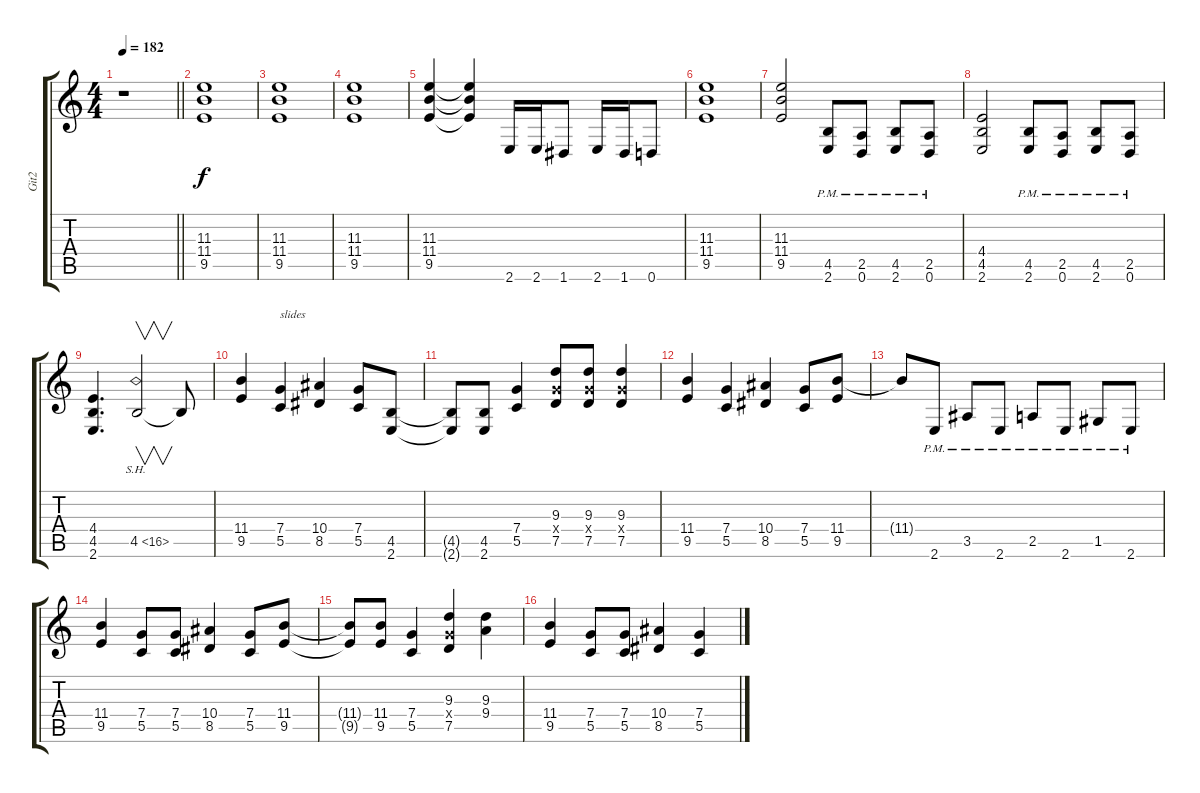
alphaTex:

\track ("Git2" "Git2") {instrument distortionguitar}
\staff {score tabs}
\tuning (D4 A3 F3 C3 G2 D2) {hide}
\ts (4 4)
\tempo 182
\clef g2
\barLineRight lightlight
\ks c
r.1{dy f instrument distortionguitar} |
(11.3 11.4 9.5).1 |
(11.3 11.4 9.5).1 |
(11.3 11.4 9.5).1 |
(11.3 11.4 9.5).4 (11.3{t} 11.4{t} 9.5{t}).4 2.6.16 2.6.16 1.6.8 2.6.16 1.6.16 0.6.8 |
(11.3 11.4 9.5).1 |
(11.3 11.4 9.5).2 (4.5{pm} 2.6{pm}).8 (2.5{pm} 0.6{pm}).8 (4.5{pm} 2.6{pm}).8 (2.5{pm} 0.6{pm}).8 |
(4.4 4.5 2.6).2 (4.5{pm} 2.6{pm}).8 (2.5{pm} 0.6{pm}).8 (4.5{pm} 2.6{pm}).8 (2.5{pm} 0.6{pm}).8 |
(4.4 4.5 2.6).4{d} 4.5{sh 12}.2{v} 4.5{t}.8 |
(11.4 9.5).4 (7.4 5.5).4{txt "slides"} (10.4 8.5).4 (7.4 5.5).8 (4.5 2.6).8 |
(4.5{t} 2.6{t}).8 (4.5 2.6).8 (7.4 5.5).4 (9.3 7.4{x} 7.5).8 (9.3 7.4{x} 7.5).8 (9.3 7.4{x} 7.5).4 |
(11.4 9.5).4 (7.4 5.5).4 (10.4 8.5).4 (7.4 5.5).8 (11.4 9.5).8 |
11.4{t}.8 2.6{pm}.8 3.5{pm}.8 2.6{pm}.8 2.5{pm}.8 2.6{pm}.8 1.5{pm}.8 2.6{pm}.8 |
(11.4 9.5).4 (7.4 5.5).8 (7.4 5.5).8 (10.4 8.5).4 (7.4 5.5).8 (11.4 9.5).8 |
(11.4{t} 9.5{t}).8 (11.4 9.5).8 (7.4 5.5).4 (9.3 7.4{x} 7.5).4 (9.3 9.4).4 |
(11.4 9.5).4 (7.4 5.5).8 (7.4 5.5).8 (10.4 8.5).4 (7.4 5.5).4
